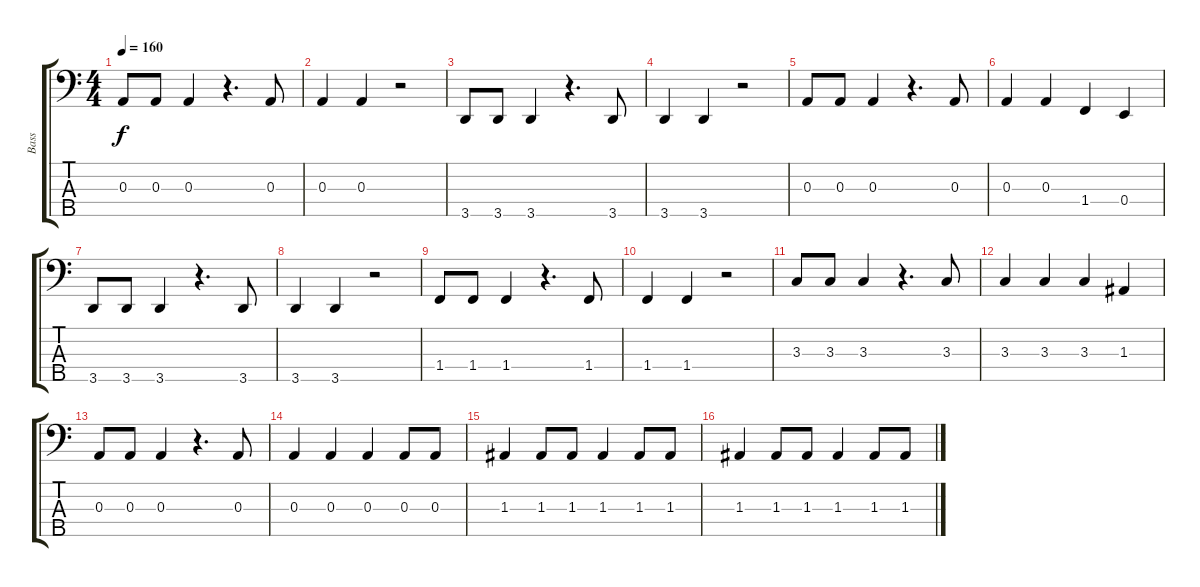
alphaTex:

\track ("Bass" "Bass") {instrument electricbassfinger}
\staff {score tabs}
\tuning (G2 D2 A1 E1 B0) {hide}
\ts (4 4)
\tempo 160
\clef f4
\ks c
0.3.8{dy f} 0.3.8 0.3.4 r.4{d} 0.3.8 |
0.3.4 0.3.4 r.2 |
3.5.8 3.5.8 3.5.4 r.4{d} 3.5.8 |
3.5.4 3.5.4 r.2 |
0.3.8 0.3.8 0.3.4 r.4{d} 0.3.8 |
0.3.4 0.3.4 1.4.4 0.4.4 |
3.5.8 3.5.8 3.5.4 r.4{d} 3.5.8 |
3.5.4 3.5.4 r.2 |
1.4.8 1.4.8 1.4.4 r.4{d} 1.4.8 |
1.4.4 1.4.4 r.2 |
3.3.8 3.3.8 3.3.4 r.4{d} 3.3.8 |
3.3.4 3.3.4 3.3.4 1.3.4 |
0.3.8 0.3.8 0.3.4 r.4{d} 0.3.8 |
0.3.4 0.3.4 0.3.4 0.3.8 0.3.8 |
1.3.4 1.3.8 1.3.8 1.3.4 1.3.8 1.3.8 |
1.3.4 1.3.8 1.3.8 1.3.4 1.3.8 1.3.8
